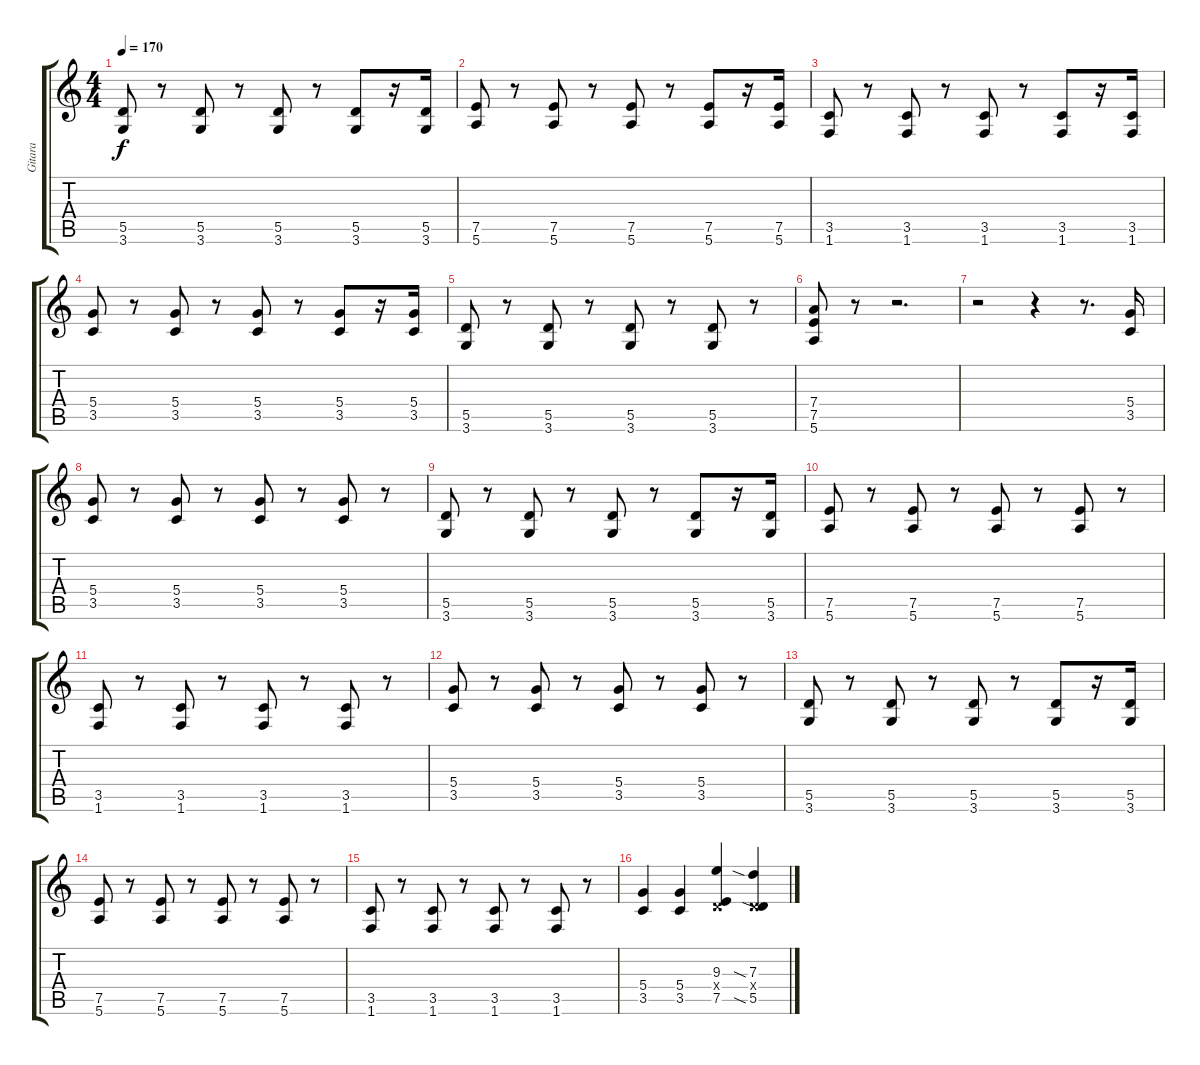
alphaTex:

\track ("Gitara" "Gitara") {instrument acousticguitarsteel}
\staff {score tabs}
\tuning (E4 B3 G3 D3 A2 E2) {hide}
\ts (4 4)
\tempo 170
\clef g2
\ks c
(5.5 3.6).8{dy f} r.8 (5.5 3.6).8 r.8 (5.5 3.6).8 r.8 (5.5 3.6).8 r.16 (5.5 3.6).16 |
(7.5 5.6).8 r.8 (7.5 5.6).8 r.8 (7.5 5.6).8 r.8 (7.5 5.6).8 r.16 (7.5 5.6).16 |
(3.5 1.6).8 r.8 (3.5 1.6).8 r.8 (3.5 1.6).8 r.8 (3.5 1.6).8 r.16 (3.5 1.6).16 |
(5.4 3.5).8 r.8 (5.4 3.5).8 r.8 (5.4 3.5).8 r.8 (5.4 3.5).8 r.16 (5.4 3.5).16 |
(5.5 3.6).8 r.8 (5.5 3.6).8 r.8 (5.5 3.6).8 r.8 (5.5 3.6).8 r.8 |
(7.4 7.5 5.6).8{instrument distortionguitar} r.8 r.2{d} |
r.2 r.4 r.8{d} (5.4 3.5).16{instrument distortionguitar} |
(5.4 3.5).8 r.8 (5.4 3.5).8 r.8 (5.4 3.5).8 r.8 (5.4 3.5).8 r.8 |
(5.5 3.6).8 r.8 (5.5 3.6).8 r.8 (5.5 3.6).8 r.8 (5.5 3.6).8 r.16 (5.5 3.6).16 |
(7.5 5.6).8 r.8 (7.5 5.6).8 r.8 (7.5 5.6).8 r.8 (7.5 5.6).8 r.8 |
(3.5 1.6).8 r.8 (3.5 1.6).8 r.8 (3.5 1.6).8 r.8 (3.5 1.6).8 r.8 |
(5.4 3.5).8 r.8 (5.4 3.5).8 r.8 (5.4 3.5).8 r.8 (5.4 3.5).8 r.8 |
(5.5 3.6).8 r.8 (5.5 3.6).8 r.8 (5.5 3.6).8 r.8 (5.5 3.6).8 r.16 (5.5 3.6).16 |
(7.5 5.6).8 r.8 (7.5 5.6).8 r.8 (7.5 5.6).8 r.8 (7.5 5.6).8 r.8 |
(3.5 1.6).8 r.8 (3.5 1.6).8 r.8 (3.5 1.6).8 r.8 (3.5 1.6).8 r.8 |
(5.4 3.5).4 (5.4 3.5).4 (9.3 0.4{x} 7.5).4 (7.3{sia} 0.4{x} 5.5{sia}).4
